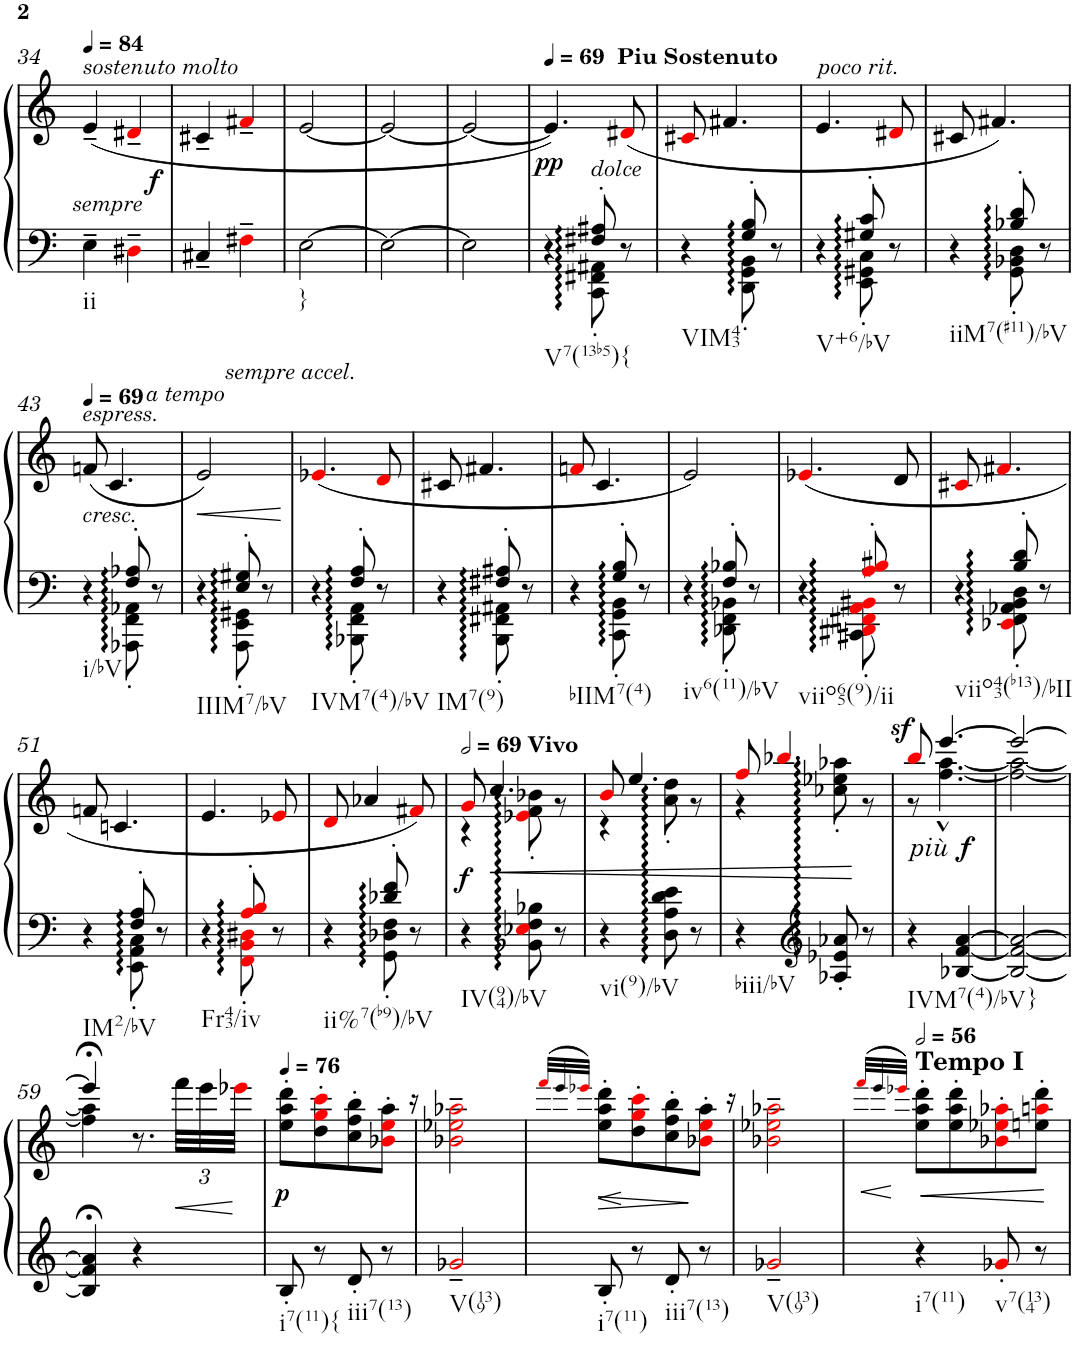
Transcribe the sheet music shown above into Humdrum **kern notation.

**kern	**kern	**dynam
*part1	*part1	*part1
*staff2	*staff1	*staff1/2
*I"Piano	*	*
*I'Pno.	*	*
!!LO:PB:g=z
*clefF4	*clefG2	*
*k[]	*k[]	*
*M2/4	*M2/4	*
*MM84	*MM84	*
=34	=34	=34
!	!LO:TX:a:i:t=sostenuto molto	!
!	!LO:TX:b:i:t=sempre	!
!LO:TX:b:t=ii	!	!
4E~\	(4e~/	.
!	!	!LO:DY:b
4D#X~i\	4d#X~i/	f
=35	=35	=35
4C#X~/	4c#X~/	.
4F#X~i\	4f#X~i/	.
=36	=36	=36
!LO:TX:b:t=}	!	!
[2E\	[2e/	.
=37	=37	=37
2E\_	2e/_	.
=38	=38	=38
2E\]	2e/_	.
=39	=39	=39
*	*MM69	*
*^	*	*
!	!	!LO:TX:a:B:t=Piu Sostenuto	!
!LO:TX:b:t=V7(13b5){	!	!	!
!	!	!	!LO:DY:b
*	*	*^	*
4r	4ryy	4.e/])	4ryy	pp
!	!	!	!LO:TX:b:i:t=dolce	!
8F#X/::' 8A#X/::'	8CC\' 8FF#X\' 8AA#X\'	.	4ryy	.
8r	8ryy	(8d#Xi/	.	.
=40	=40	=40	=40	=40
!LO:TX:b:t=VIM43	!	!	!	!
*	*	*v	*v	*
4r	4ryy	8c#Xi/	.
.	.	4.f#X/	.
8G/::' 8B/::'	8DD\' 8GG\' 8BB\'	.	.
8r	8ryy	.	.
=41	=41	=41	=41
!	!	!LO:TX:a:i:t=poco rit.	!
!LO:TX:b:t=V+6/bV	!	!	!
4r	4ryy	4.e/	.
8G#X/::' 8c/::'	8EE\' 8GG#X\' 8C\'	.	.
8r	8ryy	8d#Xi/	.
=42	=42	=42	=42
!LO:TX:b:t=iiM7(#11)/bV	!	!	!
4r	4ryy	8c#X/	.
.	.	4.f#X/)	.
8B-X/::' 8d/::'	8GG\' 8BB-X\' 8D\'	.	.
8r	8ryy	.	.
!!LO:LB:g=z
=43	=43	=43	=43
*	*	*MM69	*
!	!	!LO:TX:a:i:t=espress.	!
!	!	!LO:TX:b:i:t=cresc.	!
!LO:TX:b:t=i/bV	!	!	!
*	*	*^	*
4r	4ryy	(<8fn/	4ryy	.
.	.	4.c/	.	.
!	!	!	!LO:TX:a:i:t=a tempo	!
8F/::' 8A-X/::'	8AAA-X\' 8FF\' 8AA-X\'	.	4ryy	.
8r	8ryy	.	.	.
=44	=44	=44	=44	=44
!	!	!LO:TX:a:i:t=sempre accel.	!	!
!LO:TX:b:t=IIIM7/bV	!	!	!	!
!	!	!	!	!LO:HP:b
*	*	*v	*v	*
4r	4ryy	2e/)	<
8E/::' 8G#X/::'	8AAA\' 8EE\' 8GG#X\'	.	.
8r	8ryy	.	.
*v	*v	*	*
.	.	[
=45	=45	=45
*^	*	*
!LO:TX:b:t=IVM7(4)/bV	!	!	!
4r	4ryy	(<4.e-Xi/	.
8F/::' 8A/::'	8BBB-X\' 8FF\' 8AA\'	.	.
8r	8ryy	8di/	.
=46	=46	=46	=46
!LO:TX:b:t=IM7(9)	!	!	!
4r	4ryy	8c#X/	.
.	.	4.f#X/	.
8F#X/::' 8A#X/::'	8BBB\' 8FF#X\' 8AA#X\'	.	.
8r	8ryy	.	.
=47	=47	=47	=47
!LO:TX:b:t=bIIM7(4)	!	!	!
4r	4ryy	8fni/	.
.	.	4.c/	.
8G/::' 8B/::'	8CC\' 8GG\' 8BB\'	.	.
8r	8ryy	.	.
=48	=48	=48	=48
!LO:TX:b:t=iv6(11)/bV	!	!	!
4r	4ryy	2e/)	.
8F/::' 8B-X/::'	8DD-X\' 8FF\' 8BB-X\'	.	.
8r	8ryy	.	.
=49	=49	=49	=49
!LO:TX:b:t=viio65(9)/ii	!	!	!
4r	4ryy	(<4.e-Xi/	.
8Ai/::' 8B#Xi/::'	8CC#X\' 8DD#Xi\' 8FF#Xi\' 8AAi\' 8BB#Xi\'	.	.
8r	8ryy	8d/	.
=50	=50	=50	=50
!LO:TX:b:t=viio43(b13)/bII	!	!	!
4r	4ryy	8c#Xi/	.
.	.	4.f#Xi/	.
8B/::' 8d/::'	8EE-Xi\' 8FF\' 8AA-X\' 8BB\' 8D\'	.	.
8r	8ryy	.	.
!!LO:LB:g=z
=51	=51	=51	=51
!LO:TX:b:t=IM2/bV	!	!	!
4r	4ryy	8fn/	.
.	.	4.cn/	.
8F/::' 8A/::'	8EE\' 8AA\' 8C\'	.	.
8r	8ryy	.	.
=52	=52	=52	=52
!LO:TX:b:t=Fr43/iv	!	!	!
4r	4ryy	4.e/	.
8Ai/::' 8Bi/::'	8FFi\' 8BBi\' 8D#Xi\'	.	.
8r	8ryy	8e-Xi/	.
=53	=53	=53	=53
!LO:TX:b:t=ii%7(b9)/bV	!	!	!
4r	4ryy	8di/	.
.	.	4a-X/	.
8d-X/::' 8f/::'	8GG\' 8D-X\' 8F\'	.	.
8r	8ryy	8f#Xi/)	.
*v	*v	*	*
=54	=54	=54
*	*MM138	*
*^	*^	*
!	!	!LO:TX:a:B:t=Vivo	!	!
!LO:TX:b:t=IV(94)/bV	!	!	!	!
!	!	!	!	!LO:DY:b
*v	*v	*	*	*
4r	8gi/	4r	f
!	!	!	!LO:HP:b
.	4.cc/	.	<
8BB-X\:: 8E-Xi\:: 8F\:: 8B-X\::	.	8e-Xi\::' 8f\::' 8b-X\::'	.
8r	.	8r	.
=55	=55	=55	=55
!LO:TX:b:t=vi(9)/bV	!	!	!
4r	8bi/	4r	.
.	4.ee/	.	.
8D\:: 8A\:: 8d\:: 8e\::	.	8a\::' 8dd\::'	.
8r	.	8r	.
=56	=56	=56	=56
!LO:TX:b:t=biii/bV	!	!	!
4r	8ffi/	4r	.
.	4.bb-Xi/	.	.
*clefG2	*	*	*
8A-X/::' 8e-X/::' 8a-X/::'	.	8cc-X\::' 8ee-X\::' 8aa-X\::'	.
8r	.	8r	[
=57	=57	=57	=57
!	!LO:TX:b:i:t=più	!	!
!LO:TX:b:t=IVM7(4)/bV}	!	!	!
!	!	!	!LO:DY:a
4r	8bbi/	8r	sf
!	!	!	!LO:DY:b
.	[>4.eee/	[<4.ff\^^ [<4.aa\^^	f
[4B-X/ [4f/ [4a/	.	.	.
=58	=58	=58	=58
2B-/_ 2f/_ 2a/_	2eee/_	2ff\_ 2aa\_	.
!!LO:LB:g=z	!!
=59	=59	=59	=59
4B-/];< 4f/];< 4a/];<	4eee;</]	4ff\] 4aa\]	.
4r	8.r	4ryy	.
*	*Xbrackettup	*	*
!	!	!	!LO:HP:b
.	48fff\LLL	.	<
.	48eee\	.	.
.	48eee-Xi\JJJ	.	[
*	*v	*v	*
=60	=60	=60
*	*MM76	*
!LO:TX:b:t=i7(11){	!	!
!	!	!LO:DY:b
8B'/	8ee\' 8aa\' 8ddd\'L	p
8r	8dd\' 8ggi\' 8ccci\'	.
!LO:TX:b:t=iii7(13)	!	!
8d'/	8cc\' 8ff\' 8bb\'	.
8r	8b-Xi\' 8eei\' 8aa\'J	.
=61	=61	=61
!LO:TX:b:t=V(139)	!	!
2g-X~i/	2b-Xi\~ 2ee-Xi\~ 2aa-Xi\~	.
=62	=62	=62
.	(>32qfffi/LLL	.
.	32qeee/	.
.	32qeee-Xi/JJJ)	.
!LO:TX:b:t=i7(11)	!	!
8B'/	8ee\' 8aa\' 8ddd\'L	.
8r	8dd\' 8ggi\' 8ccci\'	.
!LO:TX:b:t=iii7(13)	!	!
8d'/	8cc\' 8ff\' 8bb\'	.
8r	8b-Xi\' 8eei\' 8aa\'J	.
=63	=63	=63
!LO:TX:b:t=V(139)	!	!
2g-X~i/	2b-Xi\~ 2ee-Xi\~ 2aa-Xi\~	.
=64	=64	=64
*	*MM112	*
.	(>32qfffi/LLL	.
.	32qeee/	.
.	32qeee-Xi/JJJ)	.
!	!LO:TX:a:B:t=Tempo I	!
!LO:TX:b:t=i7(11)	!	!
4r	8ee\' 8aa\' 8ddd\'L	.
.	8ee\' 8aa\' 8ddd\'	.
!LO:TX:b:t=v7(134)	!	!
8g-X'i/	8b-Xi\' 8ee-Xi\' 8aa-Xi\'	.
8r	8een\' 8aani\' 8ddd\'J	.
=	=	=
*-	*-	*-
